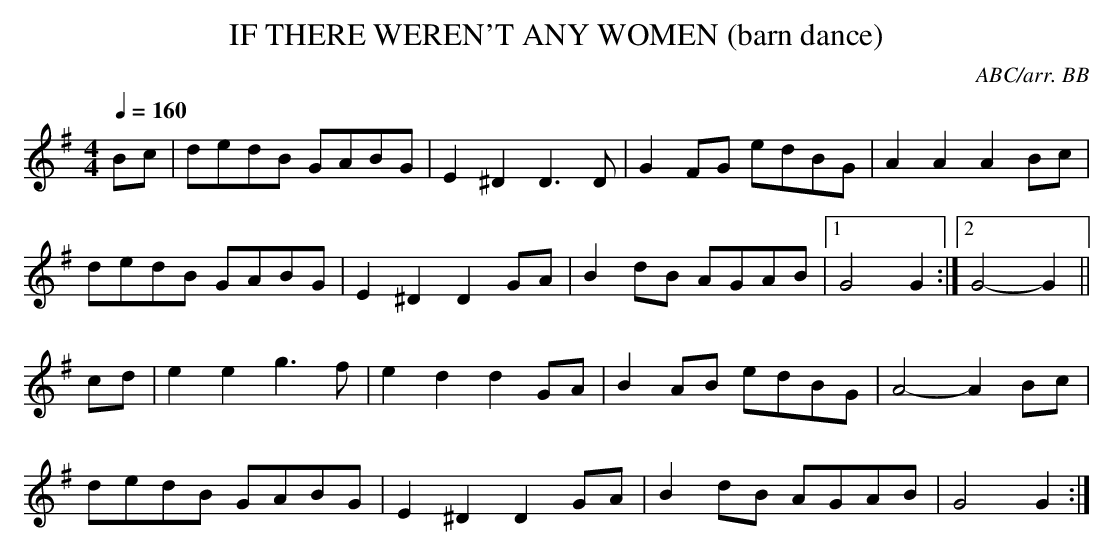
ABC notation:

X:1
T:IF THERE WEREN'T ANY WOMEN (barn dance)
C:ABC/arr. BB
M:4/4
L:1/8
Q:1/4=160
K:G
Bc|dedB GABG|E2 ^D2 D3 D|G2 FG edBG|A2 A2 A2 Bc|
dedB GABG|E2 ^D2 D2 GA|B2 dB AGAB|1 G4 G2:|2 G4-G2||
cd|e2 e2 g3f|e2 d2 d2 GA|B2 AB edBG|A4-A2 Bc|
dedB GABG|E2 ^D2 D2 GA|B2 dB AGAB|G4 G2:|
